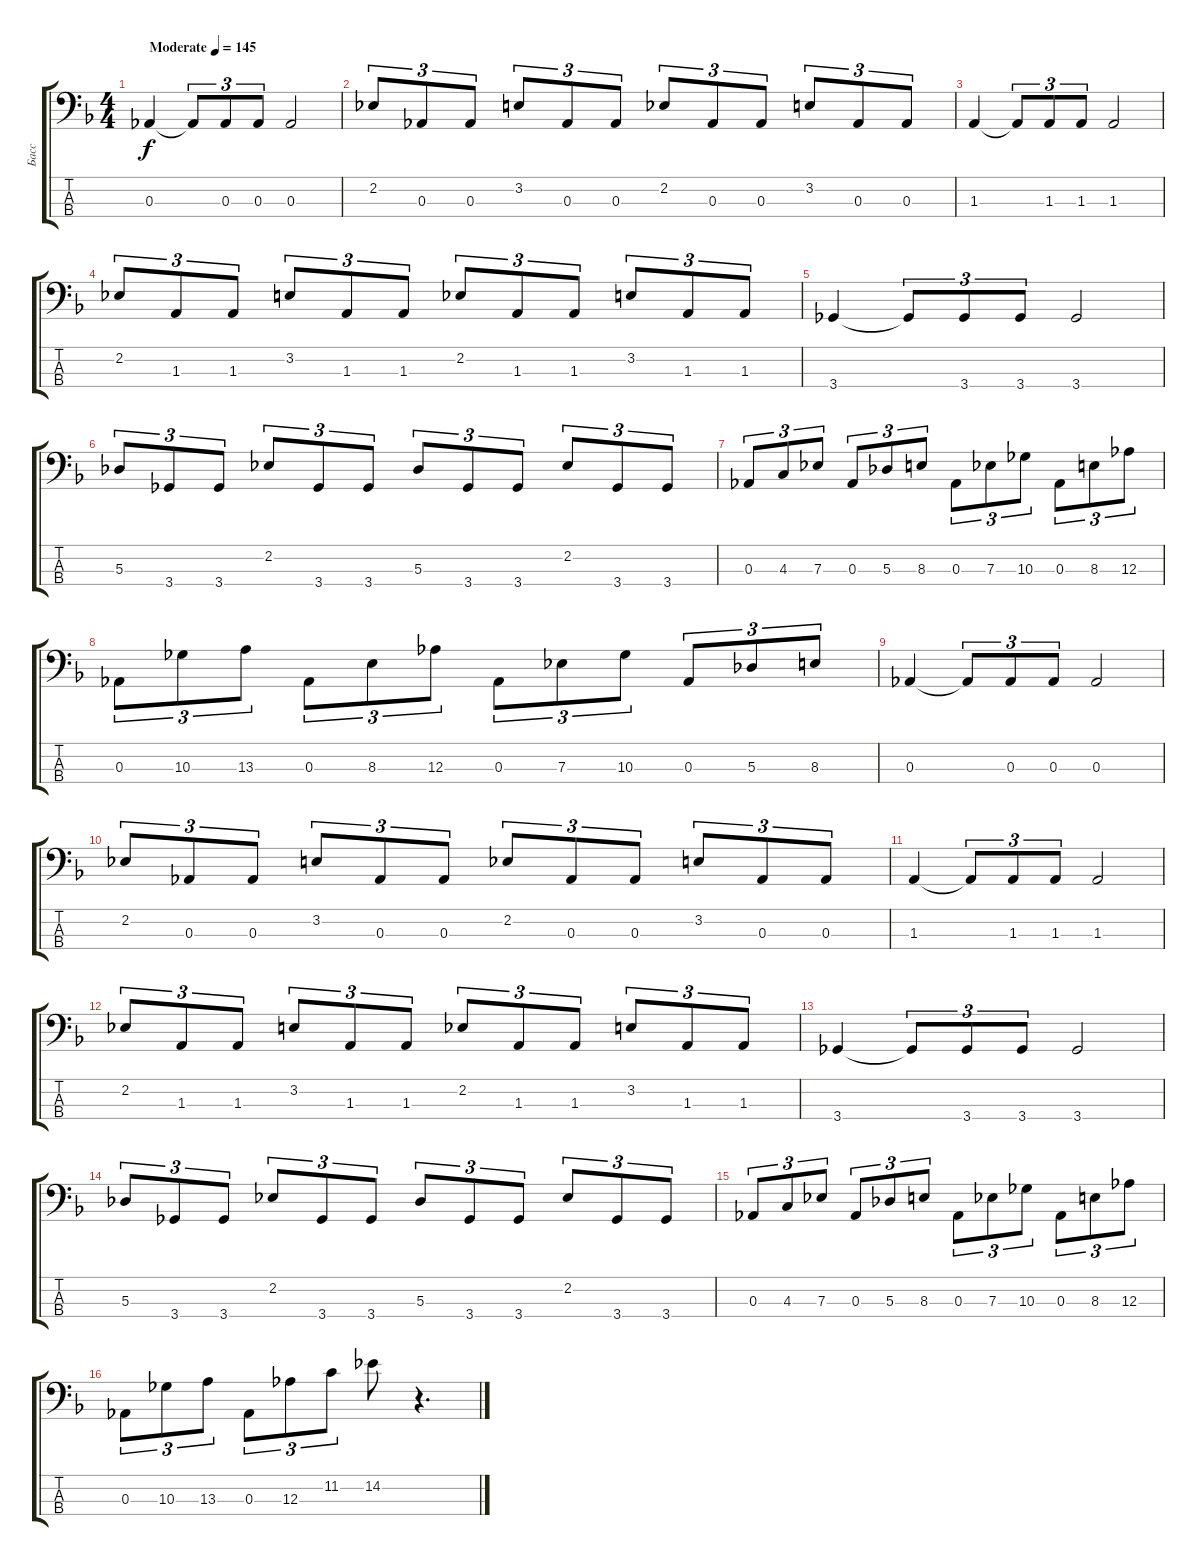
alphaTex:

\track ("Басс" "Басс") {instrument electricbassfinger}
\staff {score tabs}
\tuning (Gb2 Db2 Ab1 Eb1) {hide}
\ts (4 4)
\tempo (145 "Moderate")
\clef f4
\ks dminor
0.3.4{dy f instrument electricbassfinger} 0.3{t}.8{tu (3 2)} 0.3.8{tu (3 2)} 0.3.8{tu (3 2)} 0.3.2 |
2.2.8{tu (3 2)} 0.3.8{tu (3 2)} 0.3.8{tu (3 2)} 3.2.8{tu (3 2)} 0.3.8{tu (3 2)} 0.3.8{tu (3 2)} 2.2.8{tu (3 2)} 0.3.8{tu (3 2)} 0.3.8{tu (3 2)} 3.2.8{tu (3 2)} 0.3.8{tu (3 2)} 0.3.8{tu (3 2)} |
1.3.4 1.3{t}.8{tu (3 2)} 1.3.8{tu (3 2)} 1.3.8{tu (3 2)} 1.3.2 |
2.2.8{tu (3 2)} 1.3.8{tu (3 2)} 1.3.8{tu (3 2)} 3.2.8{tu (3 2)} 1.3.8{tu (3 2)} 1.3.8{tu (3 2)} 2.2.8{tu (3 2)} 1.3.8{tu (3 2)} 1.3.8{tu (3 2)} 3.2.8{tu (3 2)} 1.3.8{tu (3 2)} 1.3.8{tu (3 2)} |
3.4.4 3.4{t}.8{tu (3 2)} 3.4.8{tu (3 2)} 3.4.8{tu (3 2)} 3.4.2 |
5.3.8{tu (3 2)} 3.4.8{tu (3 2)} 3.4.8{tu (3 2)} 2.2.8{tu (3 2)} 3.4.8{tu (3 2)} 3.4.8{tu (3 2)} 5.3.8{tu (3 2)} 3.4.8{tu (3 2)} 3.4.8{tu (3 2)} 2.2.8{tu (3 2)} 3.4.8{tu (3 2)} 3.4.8{tu (3 2)} |
0.3.8{tu (3 2)} 4.3.8{tu (3 2)} 7.3.8{tu (3 2)} 0.3.8{tu (3 2)} 5.3.8{tu (3 2)} 8.3.8{tu (3 2)} 0.3.8{tu (3 2)} 7.3.8{tu (3 2)} 10.3.8{tu (3 2)} 0.3.8{tu (3 2)} 8.3.8{tu (3 2)} 12.3.8{tu (3 2)} |
0.3.8{tu (3 2)} 10.3.8{tu (3 2)} 13.3.8{tu (3 2)} 0.3.8{tu (3 2)} 8.3.8{tu (3 2)} 12.3.8{tu (3 2)} 0.3.8{tu (3 2)} 7.3.8{tu (3 2)} 10.3.8{tu (3 2)} 0.3.8{tu (3 2)} 5.3.8{tu (3 2)} 8.3.8{tu (3 2)} |
0.3.4 0.3{t}.8{tu (3 2)} 0.3.8{tu (3 2)} 0.3.8{tu (3 2)} 0.3.2 |
2.2.8{tu (3 2)} 0.3.8{tu (3 2)} 0.3.8{tu (3 2)} 3.2.8{tu (3 2)} 0.3.8{tu (3 2)} 0.3.8{tu (3 2)} 2.2.8{tu (3 2)} 0.3.8{tu (3 2)} 0.3.8{tu (3 2)} 3.2.8{tu (3 2)} 0.3.8{tu (3 2)} 0.3.8{tu (3 2)} |
1.3.4 1.3{t}.8{tu (3 2)} 1.3.8{tu (3 2)} 1.3.8{tu (3 2)} 1.3.2 |
2.2.8{tu (3 2)} 1.3.8{tu (3 2)} 1.3.8{tu (3 2)} 3.2.8{tu (3 2)} 1.3.8{tu (3 2)} 1.3.8{tu (3 2)} 2.2.8{tu (3 2)} 1.3.8{tu (3 2)} 1.3.8{tu (3 2)} 3.2.8{tu (3 2)} 1.3.8{tu (3 2)} 1.3.8{tu (3 2)} |
3.4.4 3.4{t}.8{tu (3 2)} 3.4.8{tu (3 2)} 3.4.8{tu (3 2)} 3.4.2 |
5.3.8{tu (3 2)} 3.4.8{tu (3 2)} 3.4.8{tu (3 2)} 2.2.8{tu (3 2)} 3.4.8{tu (3 2)} 3.4.8{tu (3 2)} 5.3.8{tu (3 2)} 3.4.8{tu (3 2)} 3.4.8{tu (3 2)} 2.2.8{tu (3 2)} 3.4.8{tu (3 2)} 3.4.8{tu (3 2)} |
0.3.8{tu (3 2)} 4.3.8{tu (3 2)} 7.3.8{tu (3 2)} 0.3.8{tu (3 2)} 5.3.8{tu (3 2)} 8.3.8{tu (3 2)} 0.3.8{tu (3 2)} 7.3.8{tu (3 2)} 10.3.8{tu (3 2)} 0.3.8{tu (3 2)} 8.3.8{tu (3 2)} 12.3.8{tu (3 2)} |
0.3.8{tu (3 2)} 10.3.8{tu (3 2)} 13.3.8{tu (3 2)} 0.3.8{tu (3 2)} 12.3.8{tu (3 2)} 11.2.8{tu (3 2)} 14.2.8 r.4{d}
